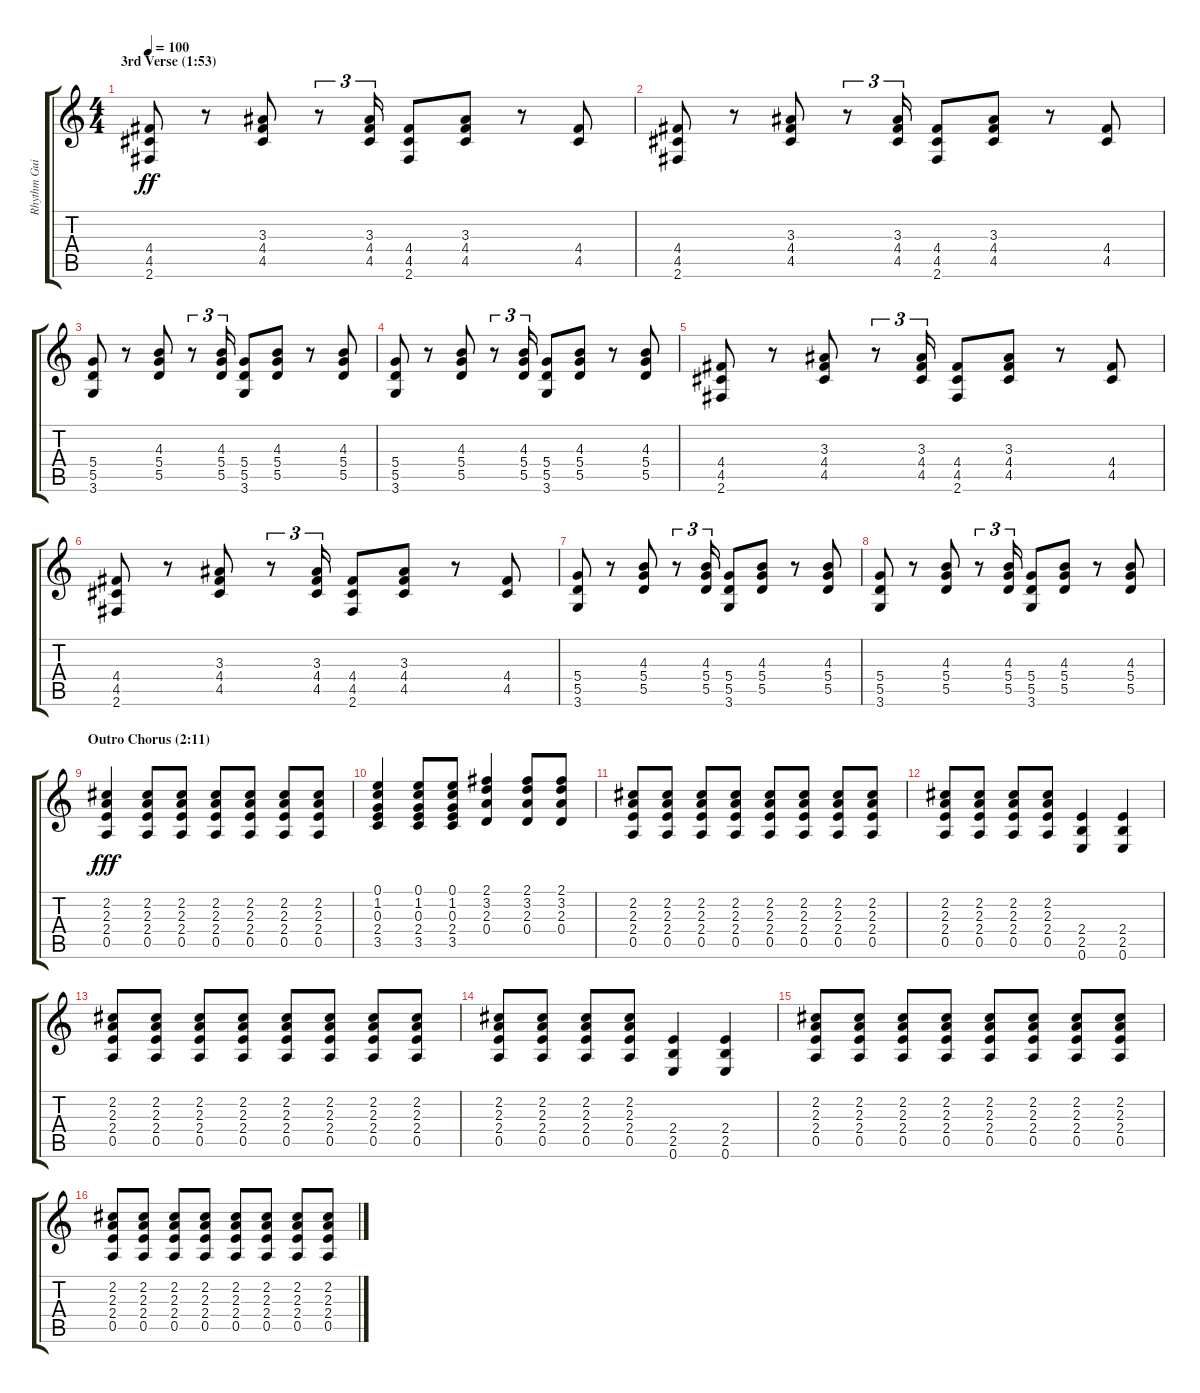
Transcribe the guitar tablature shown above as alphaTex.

\track ("Rhythm Guitar (Paul Kantner)" "Rhythm Gui") {instrument electricguitarclean}
\staff {score tabs}
\tuning (E4 B3 G3 D3 A2 E2) {hide}
\ts (4 4)
\section ("" "3rd Verse (1:53)")
\tempo 100
\clef g2
\ks c
(4.4 4.5 2.6).8{dy ff} r.8 (3.3 4.4 4.5).8 r.8{tu (3 2)} (3.3 4.4 4.5).16{tu (3 2)} (4.4 4.5 2.6).8 (3.3 4.4 4.5).8 r.8 (4.4 4.5).8 |
(4.4 4.5 2.6).8 r.8 (3.3 4.4 4.5).8 r.8{tu (3 2)} (3.3 4.4 4.5).16{tu (3 2)} (4.4 4.5 2.6).8 (3.3 4.4 4.5).8 r.8 (4.4 4.5).8 |
(5.4 5.5 3.6).8 r.8 (4.3 5.4 5.5).8 r.8{tu (3 2)} (4.3 5.4 5.5).16{tu (3 2)} (5.4 5.5 3.6).8 (4.3 5.4 5.5).8 r.8 (4.3 5.4 5.5).8 |
(5.4 5.5 3.6).8 r.8 (4.3 5.4 5.5).8 r.8{tu (3 2)} (4.3 5.4 5.5).16{tu (3 2)} (5.4 5.5 3.6).8 (4.3 5.4 5.5).8 r.8 (4.3 5.4 5.5).8 |
(4.4 4.5 2.6).8 r.8 (3.3 4.4 4.5).8 r.8{tu (3 2)} (3.3 4.4 4.5).16{tu (3 2)} (4.4 4.5 2.6).8 (3.3 4.4 4.5).8 r.8 (4.4 4.5).8 |
(4.4 4.5 2.6).8 r.8 (3.3 4.4 4.5).8 r.8{tu (3 2)} (3.3 4.4 4.5).16{tu (3 2)} (4.4 4.5 2.6).8 (3.3 4.4 4.5).8 r.8 (4.4 4.5).8 |
(5.4 5.5 3.6).8 r.8 (4.3 5.4 5.5).8 r.8{tu (3 2)} (4.3 5.4 5.5).16{tu (3 2)} (5.4 5.5 3.6).8 (4.3 5.4 5.5).8 r.8 (4.3 5.4 5.5).8 |
(5.4 5.5 3.6).8 r.8 (4.3 5.4 5.5).8 r.8{tu (3 2)} (4.3 5.4 5.5).16{tu (3 2)} (5.4 5.5 3.6).8 (4.3 5.4 5.5).8 r.8 (4.3 5.4 5.5).8 |
\section ("" "Outro Chorus (2:11)")
(2.2 2.3 2.4 0.5).4{dy fff} (2.2 2.3 2.4 0.5).8 (2.2 2.3 2.4 0.5).8 (2.2 2.3 2.4 0.5).8 (2.2 2.3 2.4 0.5).8 (2.2 2.3 2.4 0.5).8 (2.2 2.3 2.4 0.5).8 |
(0.1 1.2 0.3 2.4 3.5).4 (0.1 1.2 0.3 2.4 3.5).8 (0.1 1.2 0.3 2.4 3.5).8 (2.1 3.2 2.3 0.4).4 (2.1 3.2 2.3 0.4).8 (2.1 3.2 2.3 0.4).8 |
(2.2 2.3 2.4 0.5).8 (2.2 2.3 2.4 0.5).8 (2.2 2.3 2.4 0.5).8 (2.2 2.3 2.4 0.5).8 (2.2 2.3 2.4 0.5).8 (2.2 2.3 2.4 0.5).8 (2.2 2.3 2.4 0.5).8 (2.2 2.3 2.4 0.5).8 |
(2.2 2.3 2.4 0.5).8 (2.2 2.3 2.4 0.5).8 (2.2 2.3 2.4 0.5).8 (2.2 2.3 2.4 0.5).8 (2.4 2.5 0.6).4 (2.4 2.5 0.6).4 |
(2.2 2.3 2.4 0.5).8 (2.2 2.3 2.4 0.5).8 (2.2 2.3 2.4 0.5).8 (2.2 2.3 2.4 0.5).8 (2.2 2.3 2.4 0.5).8 (2.2 2.3 2.4 0.5).8 (2.2 2.3 2.4 0.5).8 (2.2 2.3 2.4 0.5).8 |
(2.2 2.3 2.4 0.5).8 (2.2 2.3 2.4 0.5).8 (2.2 2.3 2.4 0.5).8 (2.2 2.3 2.4 0.5).8 (2.4 2.5 0.6).4 (2.4 2.5 0.6).4 |
(2.2 2.3 2.4 0.5).8 (2.2 2.3 2.4 0.5).8 (2.2 2.3 2.4 0.5).8 (2.2 2.3 2.4 0.5).8 (2.2 2.3 2.4 0.5).8 (2.2 2.3 2.4 0.5).8 (2.2 2.3 2.4 0.5).8 (2.2 2.3 2.4 0.5).8 |
(2.2 2.3 2.4 0.5).8 (2.2 2.3 2.4 0.5).8 (2.2 2.3 2.4 0.5).8 (2.2 2.3 2.4 0.5).8 (2.2 2.3 2.4 0.5).8 (2.2 2.3 2.4 0.5).8 (2.2 2.3 2.4 0.5).8 (2.2 2.3 2.4 0.5).8
